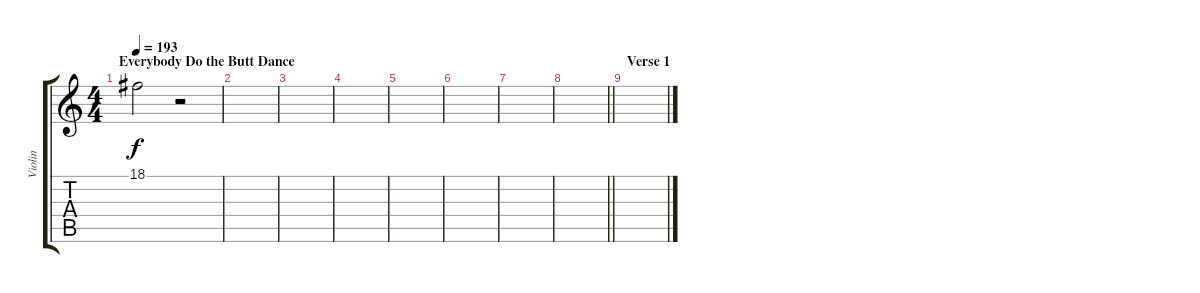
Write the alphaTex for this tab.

\track ("Violin" "Violin") {instrument violin}
\staff {score tabs}
\tuning (C4 G3 Eb3 Bb2 F2 C2) {hide}
\ts (4 4)
\section ("" "Everybody Do the Butt Dance")
\tempo 193
\clef g2
\ks c
18.1.2{dy f} r.2 |
|
|
|
|
|
|
\barLineRight lightlight
|
\section ("" "Verse 1")
